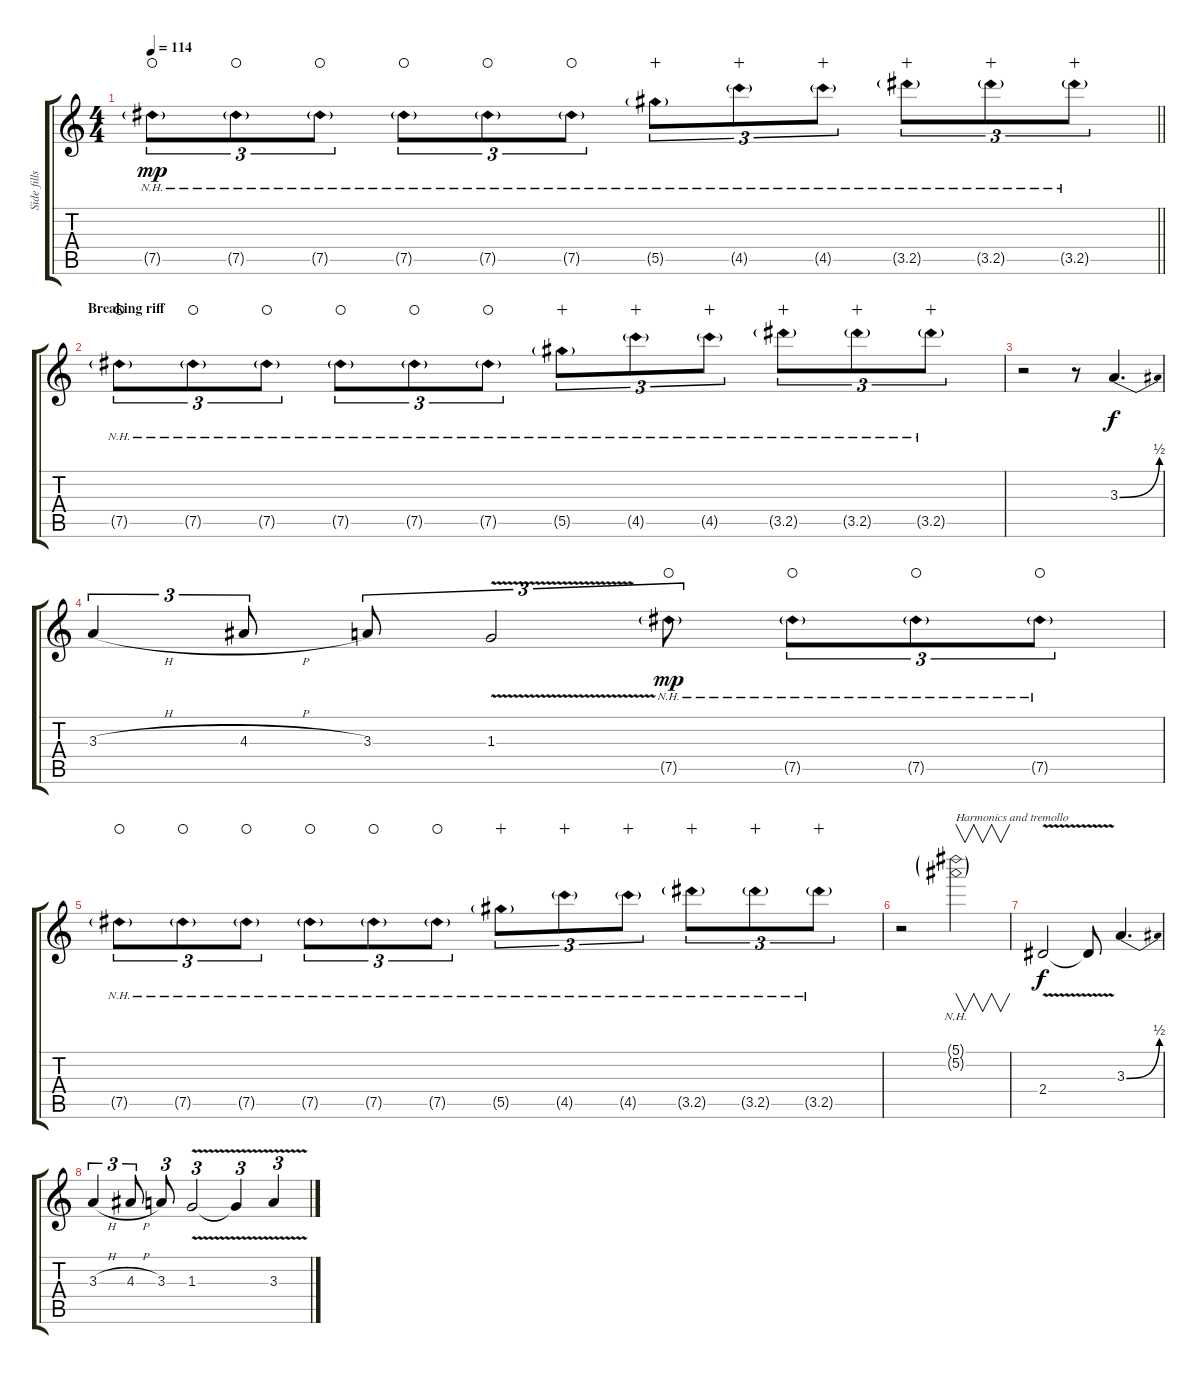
\track ("Side fills" "Side fills") {instrument distortionguitar}
\staff {score tabs}
\tuning (Eb4 Bb3 Gb3 Db3 Ab2 Eb2) {hide}
\ts (4 4)
\tempo 114
\clef g2
\barLineRight lightlight
\ks c
7.5{nh g}.8{tu (3 2) dy mp waho} 7.5{nh g}.8{tu (3 2) waho} 7.5{nh g}.8{tu (3 2) waho} 7.5{nh g}.8{tu (3 2) waho} 7.5{nh g}.8{tu (3 2) waho} 7.5{nh g}.8{tu (3 2) waho} 5.5{nh g}.8{tu (3 2) wahc} 4.5{nh g}.8{tu (3 2) wahc} 4.5{nh g}.8{tu (3 2) wahc} 3.5{nh g}.8{tu (3 2) wahc} 3.5{nh g}.8{tu (3 2) wahc} 3.5{nh g}.8{tu (3 2) wahc} |
\section ("" "Breaking riff")
7.5{nh g}.8{tu (3 2) waho} 7.5{nh g}.8{tu (3 2) waho} 7.5{nh g}.8{tu (3 2) waho} 7.5{nh g}.8{tu (3 2) waho} 7.5{nh g}.8{tu (3 2) waho} 7.5{nh g}.8{tu (3 2) waho} 5.5{nh g}.8{tu (3 2) wahc} 4.5{nh g}.8{tu (3 2) wahc} 4.5{nh g}.8{tu (3 2) wahc} 3.5{nh g}.8{tu (3 2) wahc} 3.5{nh g}.8{tu (3 2) wahc} 3.5{nh g}.8{tu (3 2) wahc} |
r.2 r.8 3.3{be (bend 0 0 60 2)}.4{d dy f} |
3.3{h}.4{tu (3 2)} 4.3{h}.8{tu (3 2)} 3.3.8{tu (3 2)} 1.3{v}.2{tu (3 2)} 7.5{nh g}.8{tu (3 2) dy mp waho} 7.5{nh g}.8{tu (3 2) waho} 7.5{nh g}.8{tu (3 2) waho} 7.5{nh g}.8{tu (3 2) waho} |
7.5{nh g}.8{tu (3 2) waho} 7.5{nh g}.8{tu (3 2) waho} 7.5{nh g}.8{tu (3 2) waho} 7.5{nh g}.8{tu (3 2) waho} 7.5{nh g}.8{tu (3 2) waho} 7.5{nh g}.8{tu (3 2) waho} 5.5{nh g}.8{tu (3 2) wahc} 4.5{nh g}.8{tu (3 2) wahc} 4.5{nh g}.8{tu (3 2) wahc} 3.5{nh g}.8{tu (3 2) wahc} 3.5{nh g}.8{tu (3 2) wahc} 3.5{nh g}.8{tu (3 2) wahc} |
r.2 (5.1{nh g} 5.2{nh g}).2{v txt "Harmonics and tremollo"} |
2.4{v}.2{dy f} 2.4{t}.8 3.3{be (bend 0 0 60 2)}.4{d} |
3.3{h}.4{tu (3 2)} 4.3{h}.8{tu (3 2)} 3.3.8{tu (3 2)} 1.3{v}.2{tu (3 2)} 1.3{t}.4{tu (3 2)} 3.3{v}.4{tu (3 2)}
